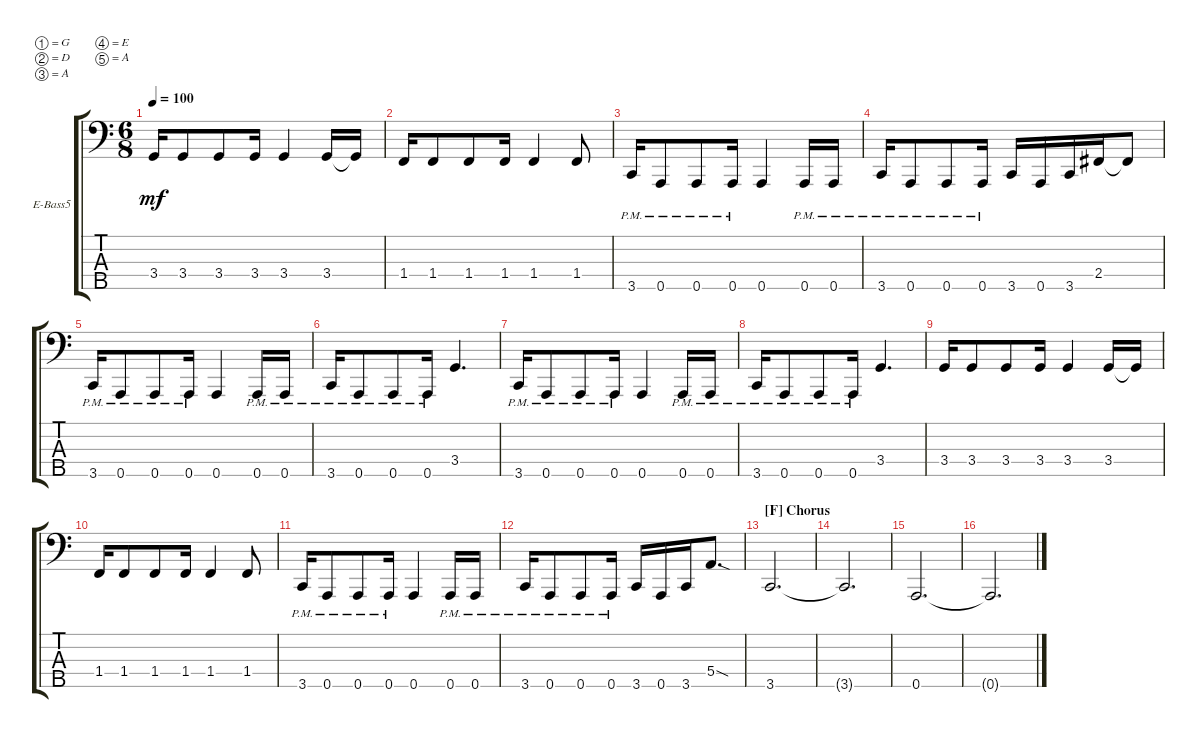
\defaultSystemsLayout 4
\bracketExtendMode groupsimilarinstruments
\firstSystemTrackNameOrientation horizontal
\otherSystemsTrackNameOrientation horizontal
\track ("Electric Bass" "E-Bass5") {instrument electricbassfinger}
\staff {score tabs}
\tuning (G2 D2 A1 E1 A0)
\ts (6 8)
\tempo 100
\clef f4
\ks aminor
3.4.16{dy mf} 3.4.8 3.4.8 3.4.16 3.4.4 3.4.16 3.4{t}.16 |
1.4.16 1.4.8 1.4.8 1.4.16 1.4.4 1.4.8 |
3.5{pm}.16 0.5{pm}.8 0.5{pm}.8 0.5{pm}.16 0.5.4 0.5{pm}.16 0.5{pm}.16 |
3.5{pm}.16 0.5{pm}.8 0.5{pm}.8 0.5{pm}.16 3.5.16 0.5.16 3.5.16 2.4.16 2.4{t}.8 |
3.5{pm}.16 0.5{pm}.8 0.5{pm}.8 0.5{pm}.16 0.5.4 0.5{pm}.16 0.5{pm}.16 |
3.5{pm}.16 0.5{pm}.8 0.5{pm}.8 0.5{pm}.16 3.4.4{d} |
3.5{pm}.16 0.5{pm}.8 0.5{pm}.8 0.5{pm}.16 0.5.4 0.5{pm}.16 0.5{pm}.16 |
3.5{pm}.16 0.5{pm}.8 0.5{pm}.8 0.5{pm}.16 3.4.4{d} |
3.4.16 3.4.8 3.4.8 3.4.16 3.4.4 3.4.16 3.4{t}.16 |
1.4.16 1.4.8 1.4.8 1.4.16 1.4.4 1.4.8 |
3.5{pm}.16 0.5{pm}.8 0.5{pm}.8 0.5{pm}.16 0.5.4 0.5{pm}.16 0.5{pm}.16 |
3.5{pm}.16 0.5{pm}.8 0.5{pm}.8 0.5{pm}.16 3.5.16 0.5.16 3.5.16 5.4{sod}.8{d} |
\section ("F" "Chorus")
3.5.2{d} |
3.5{t}.2{d} |
0.5.2{d} |
0.5{t}.2{d}
